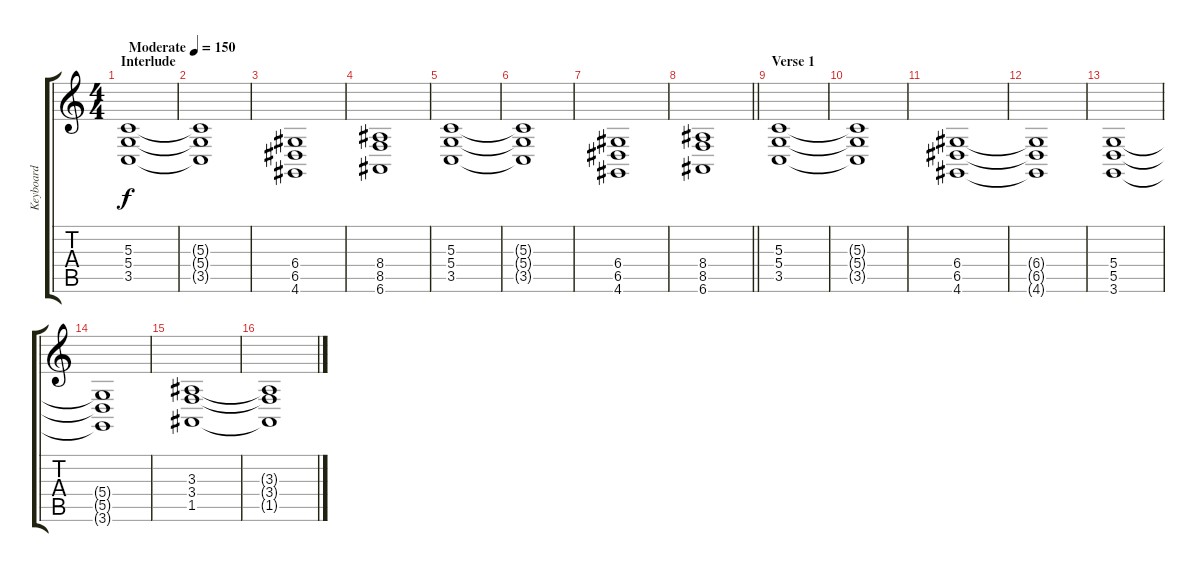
\track ("Keyboard" "Keyboard") {instrument choiraahs}
\staff {score tabs}
\tuning (E4 B3 G3 D3 A2 E2) {hide}
\ts (4 4)
\section ("" "Interlude")
\tempo (150 "Moderate")
\clef g2
\ks c
(5.3 5.4 3.5).1{dy f instrument choiraahs} |
(5.3{t} 5.4{t} 3.5{t}).1 |
(6.4 6.5 4.6).1 |
(8.4 8.5 6.6).1 |
(5.3 5.4 3.5).1 |
(5.3{t} 5.4{t} 3.5{t}).1 |
(6.4 6.5 4.6).1 |
\barLineRight lightlight
(8.4 8.5 6.6).1 |
\section ("" "Verse 1")
(5.3 5.4 3.5).1 |
(5.3{t} 5.4{t} 3.5{t}).1 |
(6.4 6.5 4.6).1 |
(6.4{t} 6.5{t} 4.6{t}).1 |
(5.4 5.5 3.6).1 |
(5.4{t} 5.5{t} 3.6{t}).1 |
(3.3 3.4 1.5).1 |
(3.3{t} 3.4{t} 1.5{t}).1
